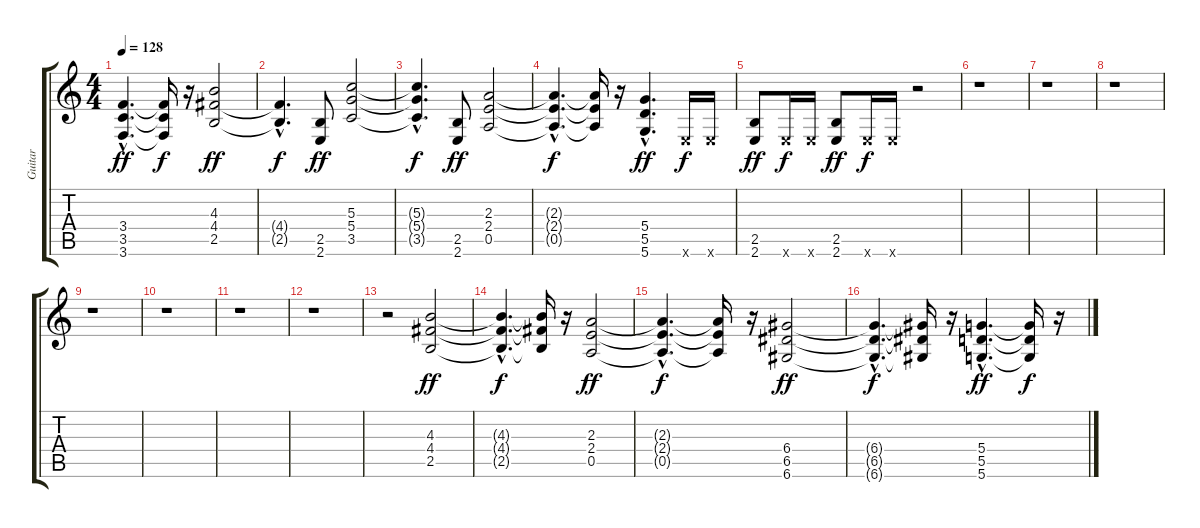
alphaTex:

\track ("Guitar" "Guitar") {instrument distortionguitar}
\staff {score tabs}
\tuning (E4 B3 G3 D3 A2 D2) {hide}
\ts (4 4)
\tempo 128
\clef g2
\ks c
(3.4{hac} 3.5{hac} 3.6{hac}).4{d dy ff} (3.4{t} 3.5{t} 3.6{t}).16{dy f} r.16 (4.3 4.4 2.5).2{dy ff} |
(4.4{hac t} 2.5{hac t}).4{d dy f} (2.5 2.6).8{dy ff} (5.3 5.4 3.5).2 |
(5.3{hac t} 5.4{hac t} 3.5{hac t}).4{d dy f} (2.5 2.6).8{dy ff} (2.3 2.4 0.5).2 |
(2.3{hac t} 2.4{hac t} 0.5{hac t}).4{d dy f} (2.3{t} 2.4{t} 0.5{t}).16 r.16 (5.4 5.5{hac} 5.6).4{d dy ff} 2.6{x}.16{dy f} 2.6{x}.16 |
(2.5 2.6).8{dy ff} 2.6{x}.16{dy f} 2.6{x}.16 (2.5 2.6).8{dy ff} 2.6{x}.16{dy f} 2.6{x}.16 r.2 |
r.1 |
r.1 |
r.1 |
r.1 |
r.1 |
r.1 |
r.1 |
r.2 (4.3 4.4 2.5).2{dy ff} |
(4.3{hac t} 4.4{hac t} 2.5{hac t}).4{d dy f} (4.3{t} 4.4{t} 2.5{t}).16 r.16 (2.3 2.4 0.5).2{dy ff} |
(2.3{hac t} 2.4{hac t} 0.5{hac t}).4{d dy f} (2.3{t} 2.4{t} 0.5{t}).16 r.16 (6.4 6.5 6.6).2{dy ff} |
(6.4{hac t} 6.5{hac t} 6.6{hac t}).4{d dy f} (6.4{t} 6.5{t} 6.6{t}).16 r.16 (5.4{hac} 5.5{hac} 5.6{hac}).4{d dy ff} (5.4{t} 5.5{t} 5.6{t}).16{dy f} r.16
